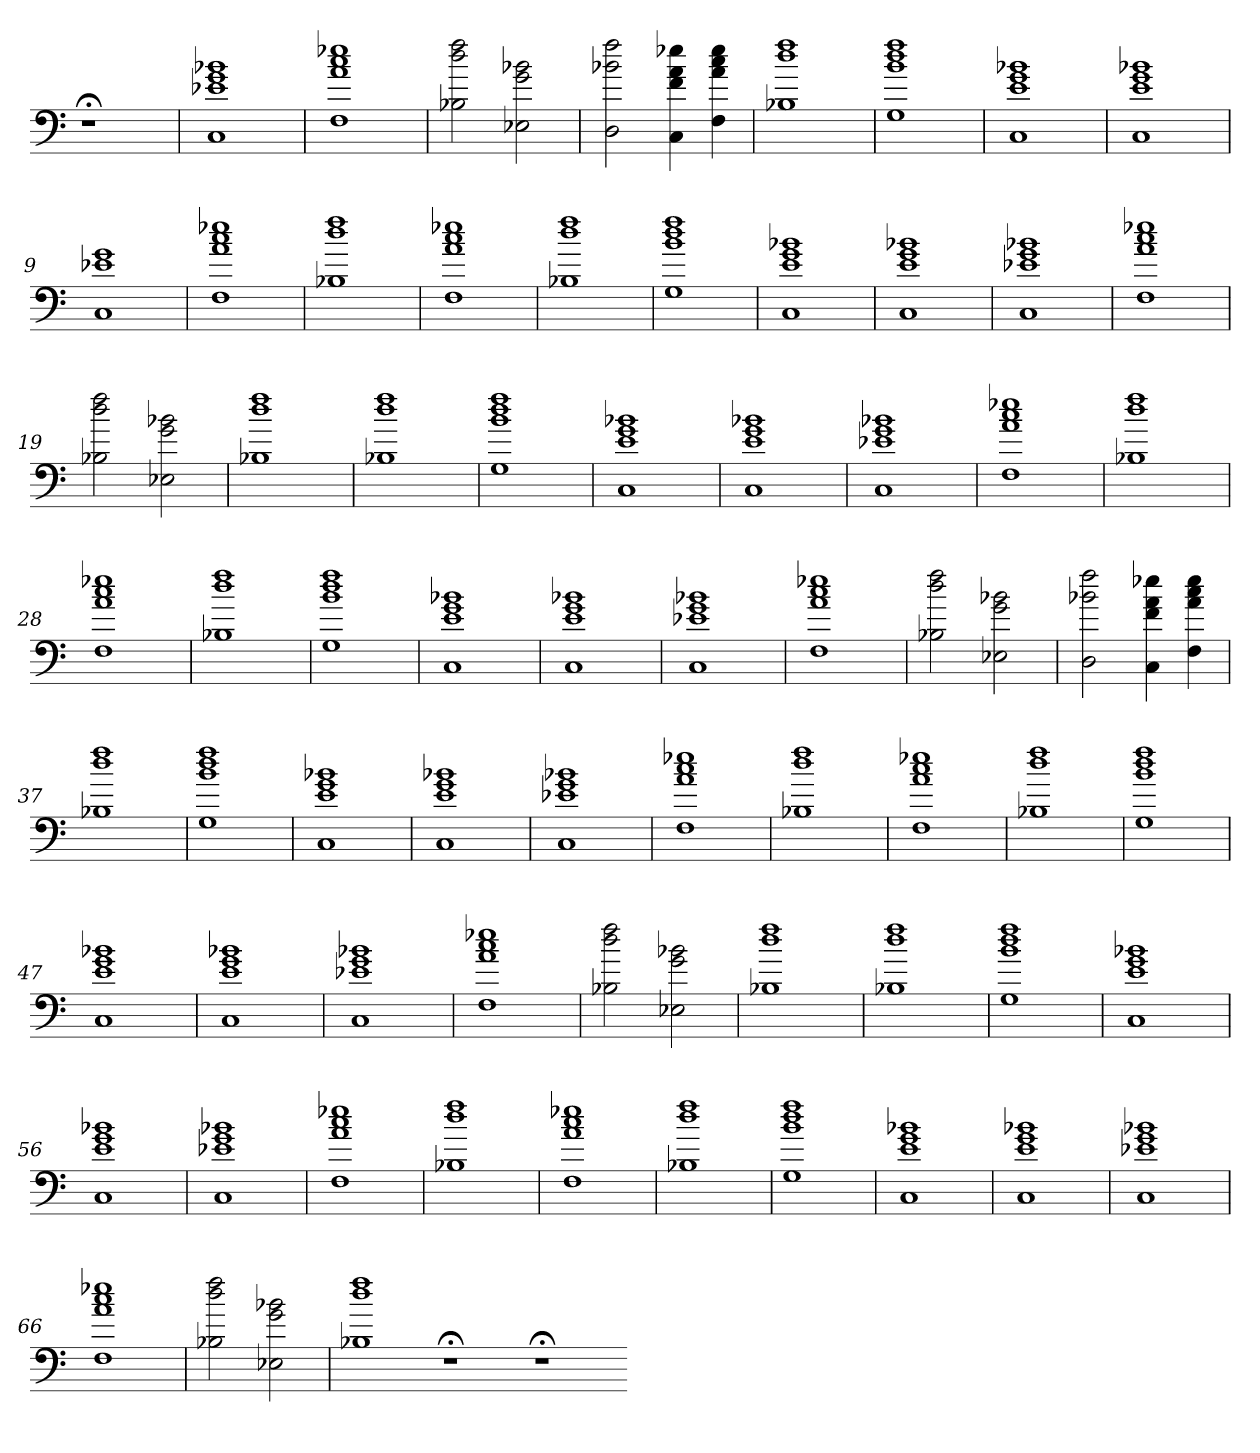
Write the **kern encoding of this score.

**kern
*part1
*staff1
=
1r;<
=1
1C 1e-X 1g 1b-X
=2
1F 1a 1cc 1ee-X
=3
2B-X 2dd 2ff
2E-X 2g 2b-X
=4
2D 2b-X 2ff
4C 4f 4a 4ee-X
4F 4a 4cc 4ee-
=5
1B-X 1dd 1ff
=6
1G 1b 1dd 1ff
=7
1C 1e 1g 1b-X
=8
1C 1e 1g 1b-X
=9
1C 1e-X 1g
=10
1F 1a 1cc 1ee-X
=11
1B-X 1dd 1ff
=12
1F 1a 1cc 1ee-X
=13
1B-X 1dd 1ff
=14
1G 1b 1dd 1ff
=15
1C 1e 1g 1b-X
=16
1C 1e 1g 1b-X
=17
1C 1e-X 1g 1b-X
=18
1F 1a 1cc 1ee-X
=19
2B-X 2dd 2ff
2E-X 2g 2b-X
=20
1B-X 1dd 1ff
=21
1B-X 1dd 1ff
=22
1G 1b 1dd 1ff
=23
1C 1e 1g 1b-X
=24
1C 1e 1g 1b-X
=25
1C 1e-X 1g 1b-X
=26
1F 1a 1cc 1ee-X
=27
1B-X 1dd 1ff
=28
1F 1a 1cc 1ee-X
=29
1B-X 1dd 1ff
=30
1G 1b 1dd 1ff
=31
1C 1e 1g 1b-X
=32
1C 1e 1g 1b-X
=33
1C 1e-X 1g 1b-X
=34
1F 1a 1cc 1ee-X
=35
2B-X 2dd 2ff
2E-X 2g 2b-X
=36
2D 2b-X 2ff
4C 4f 4a 4ee-X
4F 4a 4cc 4ee-
=37
1B-X 1dd 1ff
=38
1G 1b 1dd 1ff
=39
1C 1e 1g 1b-X
=40
1C 1e 1g 1b-X
=41
1C 1e-X 1g 1b-X
=42
1F 1a 1cc 1ee-X
=43
1B-X 1dd 1ff
=44
1F 1a 1cc 1ee-X
=45
1B-X 1dd 1ff
=46
1G 1b 1dd 1ff
=47
1C 1e 1g 1b-X
=48
1C 1e 1g 1b-X
=49
1C 1e-X 1g 1b-X
=50
1F 1a 1cc 1ee-X
=51
2B-X 2dd 2ff
2E-X 2g 2b-X
=52
1B-X 1dd 1ff
=53
1B-X 1dd 1ff
=54
1G 1b 1dd 1ff
=55
1C 1e 1g 1b-X
=56
1C 1e 1g 1b-X
=57
1C 1e-X 1g 1b-X
=58
1F 1a 1cc 1ee-X
=59
1B-X 1dd 1ff
=60
1F 1a 1cc 1ee-X
=61
1B-X 1dd 1ff
=62
1G 1b 1dd 1ff
=63
1C 1e 1g 1b-X
=64
1C 1e 1g 1b-X
=65
1C 1e-X 1g 1b-X
=66
1F 1a 1cc 1ee-X
=67
2B-X 2dd 2ff
2E-X 2g 2b-X
=68
1B-X 1dd 1ff
1r;<
1r;<
=-
*-
